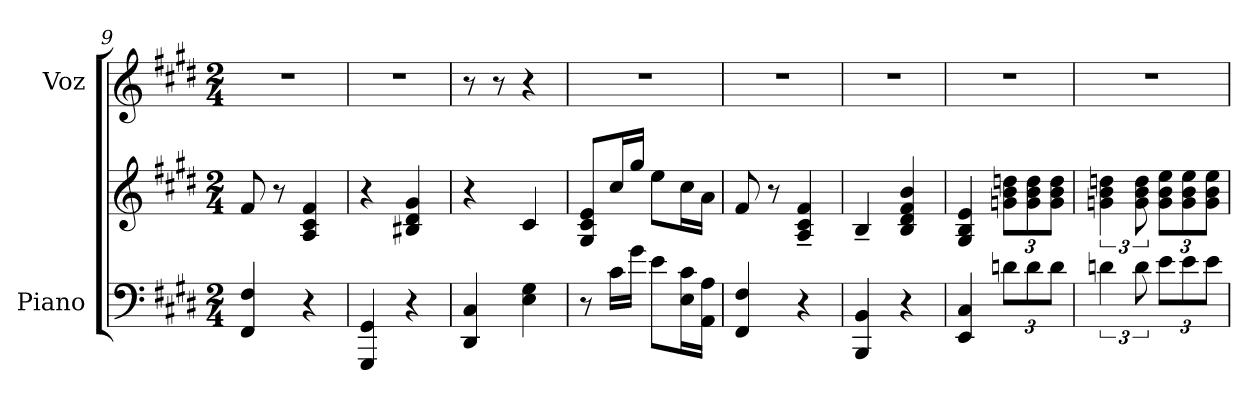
**kern	**kern	**kern
*part2	*part2	*part1
*staff3	*staff2	*staff1
*I"Piano	*	*I"Voz
*I'Pno.	*	*I'Vo.
*clefF4	*clefG2	*clefG2
*k[f#c#g#d#]	*k[f#c#g#d#]	*k[f#c#g#d#]
*M2/4	*M2/4	*M2/4
=9	=9	=9
4FF#/ 4F#/	8f#/	2r
.	8r	.
4r	4A/ 4c#/ 4f#/	.
=10	=10	=10
4GGG#/ 4GG#/	4r	2r
4r	4B#X/ 4d#/ 4g#/	.
=11	=11	=11
4DD#/ 4C#/	4r	8r
.	.	8r
4E\ 4G#\	4c#/	4r
!!LO:LB:g=z
=12	=12	=12
8r	8G#/ 8c#/ 8e/L	2r
16c#\LL	16cc#/L	.
16g#\JJ	16gg#/JJ	.
8e\L	8ee\L	.
16E\ 16c#\L	16cc#\L	.
16AA\ 16A\JJ	16a\JJ	.
=13	=13	=13
4FF#/ 4F#/	8f#/	2r
.	8r	.
4r	4A/~ 4c#/~ 4f#/~	.
=14	=14	=14
4BBB/ 4BB/	4B~/	2r
4r	4B/ 4d#/ 4f#/ 4b/	.
=15	=15	=15
4EE/ 4C#/	4G#/ 4B/ 4e/	2r
*Xbrackettup	*Xbrackettup	*
12dn\L	12gn\ 12b\ 12ddn\L	.
12d\	12g\ 12b\ 12dd\	.
12d\J	12g\ 12b\ 12dd\J	.
=16	=16	=16
*brackettup	*brackettup	*
6dn\	6gn\ 6b\ 6ddn\	2r
12d\	12g\ 12b\ 12dd\	.
*Xbrackettup	*Xbrackettup	*
12e\L	12g\ 12b\ 12ee\L	.
12e\	12g\ 12b\ 12ee\	.
12e\J	12g\ 12b\ 12ee\J	.
=	=	=
*-	*-	*-
